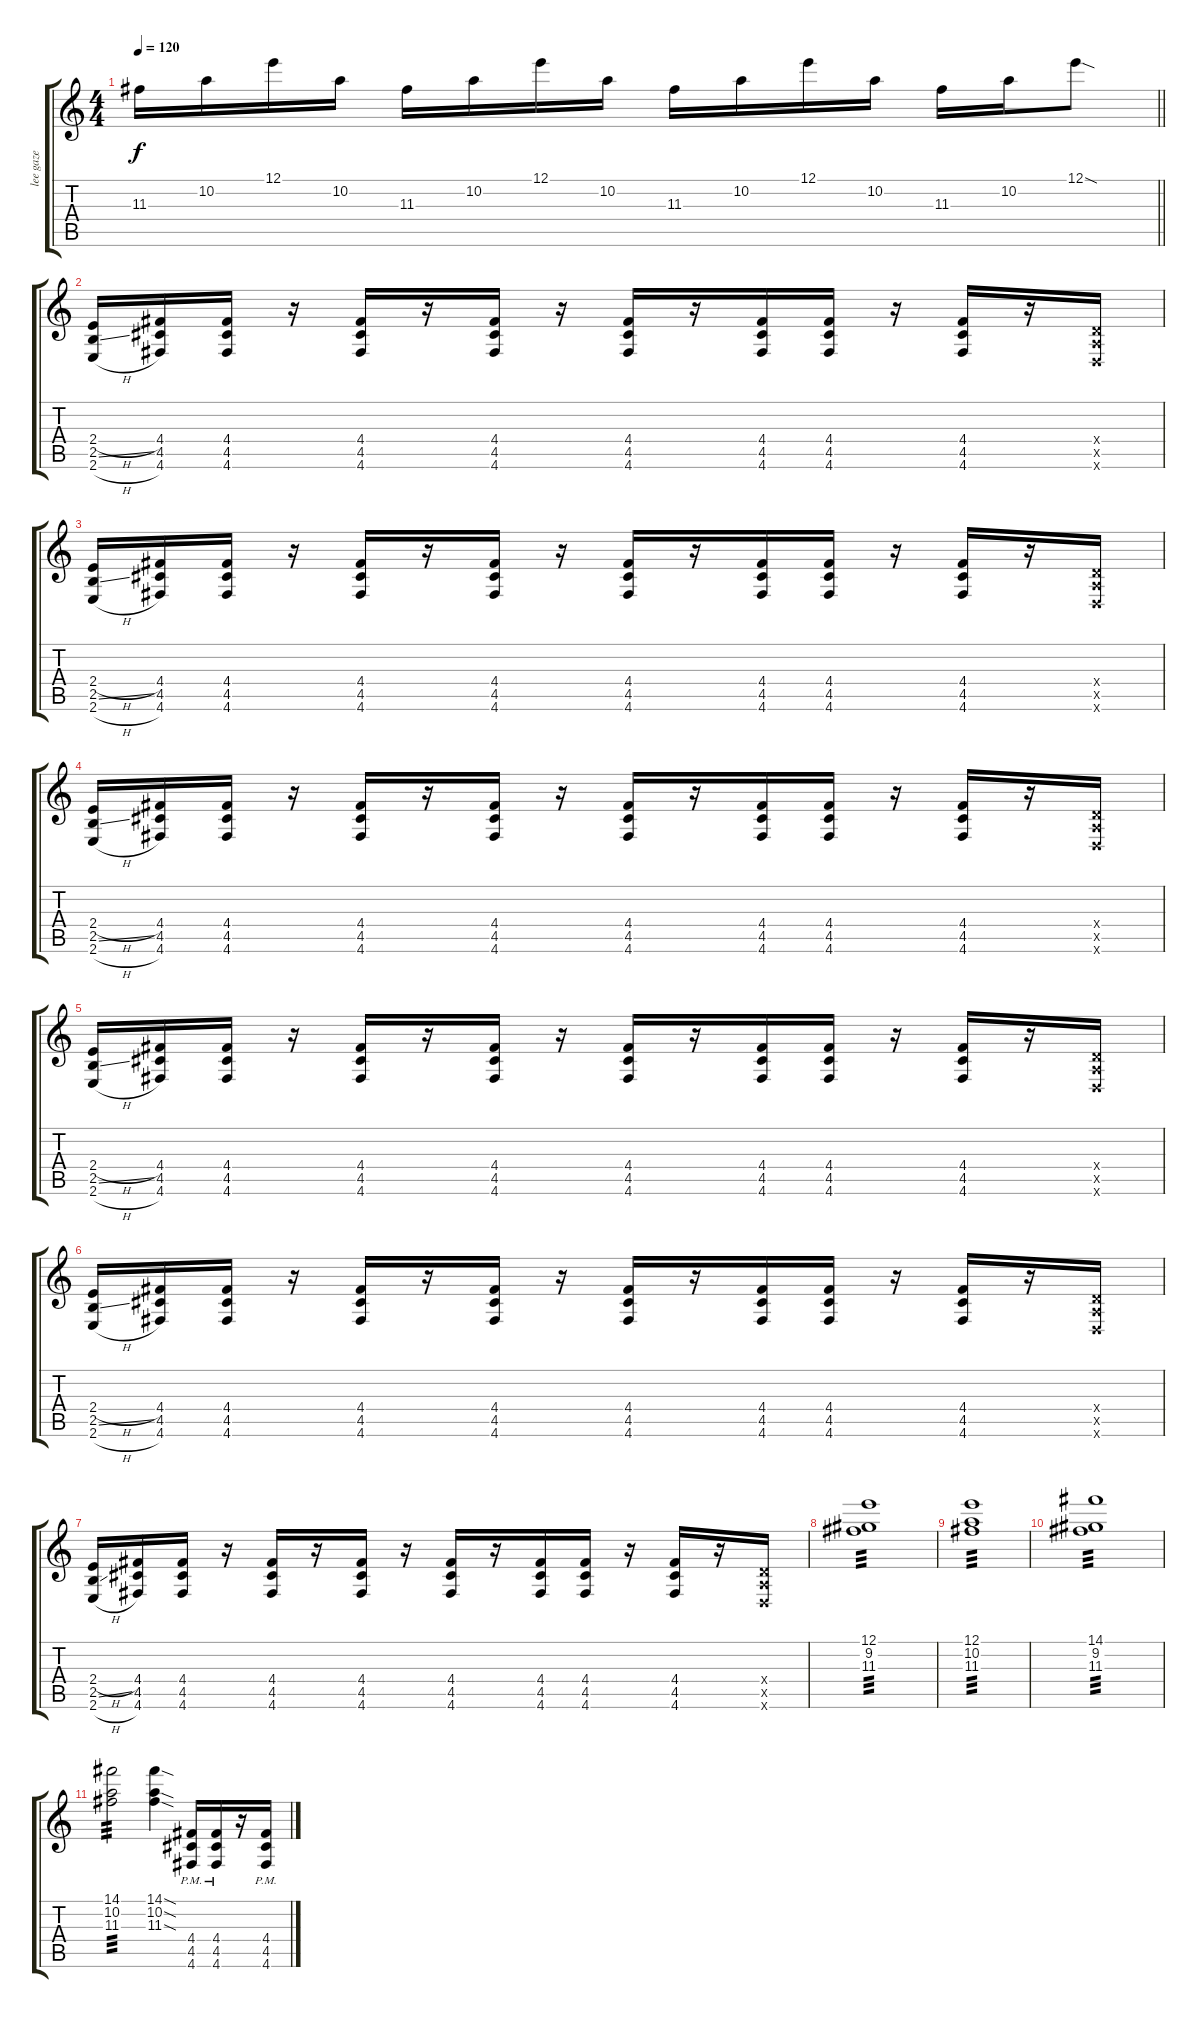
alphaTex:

\track ("lee gaze" "lee gaze") {instrument overdrivenguitar}
\staff {score tabs}
\tuning (E4 B3 G3 D3 A2 D2) {hide}
\ts (4 4)
\tempo 120
\clef g2
\barLineRight lightlight
\ks c
11.3.16{dy f} 10.2.16 12.1.16 10.2.16 11.3.16 10.2.16 12.1.16 10.2.16 11.3.16 10.2.16 12.1.16 10.2.16 11.3.16 10.2.16 12.1{sod}.8 |
(2.4{h} 2.5{ss} 2.6{h}).16 (4.4 4.5 4.6).16 (4.4 4.5 4.6).16 r.16 (4.4 4.5 4.6).16 r.16 (4.4 4.5 4.6).16 r.16 (4.4 4.5 4.6).16 r.16 (4.4 4.5 4.6).16 (4.4 4.5 4.6).16 r.16 (4.4 4.5 4.6).16 r.16 (0.4{x} 0.5{x} 0.6{x}).16 |
(2.4{h} 2.5{ss} 2.6{h}).16 (4.4 4.5 4.6).16 (4.4 4.5 4.6).16 r.16 (4.4 4.5 4.6).16 r.16 (4.4 4.5 4.6).16 r.16 (4.4 4.5 4.6).16 r.16 (4.4 4.5 4.6).16 (4.4 4.5 4.6).16 r.16 (4.4 4.5 4.6).16 r.16 (0.4{x} 0.5{x} 0.6{x}).16 |
(2.4{h} 2.5{ss} 2.6{h}).16 (4.4 4.5 4.6).16 (4.4 4.5 4.6).16 r.16 (4.4 4.5 4.6).16 r.16 (4.4 4.5 4.6).16 r.16 (4.4 4.5 4.6).16 r.16 (4.4 4.5 4.6).16 (4.4 4.5 4.6).16 r.16 (4.4 4.5 4.6).16 r.16 (0.4{x} 0.5{x} 0.6{x}).16 |
(2.4{h} 2.5{ss} 2.6{h}).16 (4.4 4.5 4.6).16 (4.4 4.5 4.6).16 r.16 (4.4 4.5 4.6).16 r.16 (4.4 4.5 4.6).16 r.16 (4.4 4.5 4.6).16 r.16 (4.4 4.5 4.6).16 (4.4 4.5 4.6).16 r.16 (4.4 4.5 4.6).16 r.16 (0.4{x} 0.5{x} 0.6{x}).16 |
(2.4{h} 2.5{ss} 2.6{h}).16 (4.4 4.5 4.6).16 (4.4 4.5 4.6).16 r.16 (4.4 4.5 4.6).16 r.16 (4.4 4.5 4.6).16 r.16 (4.4 4.5 4.6).16 r.16 (4.4 4.5 4.6).16 (4.4 4.5 4.6).16 r.16 (4.4 4.5 4.6).16 r.16 (0.4{x} 0.5{x} 0.6{x}).16 |
(2.4{h} 2.5{ss} 2.6{h}).16 (4.4 4.5 4.6).16 (4.4 4.5 4.6).16 r.16 (4.4 4.5 4.6).16 r.16 (4.4 4.5 4.6).16 r.16 (4.4 4.5 4.6).16 r.16 (4.4 4.5 4.6).16 (4.4 4.5 4.6).16 r.16 (4.4 4.5 4.6).16 r.16 (0.4{x} 0.5{x} 0.6{x}).16 |
(12.1 9.2 11.3).1{tp 3} |
(12.1 10.2 11.3).1{tp 3} |
(14.1 9.2 11.3).1{tp 3} |
(14.1 10.2 11.3).2{tp 3} (14.1{sod} 10.2{sod} 11.3{sod}).4 (4.4{pm} 4.5 4.6).16 (4.4{pm} 4.5 4.6).16 r.16 (4.4{pm} 4.5 4.6).16
